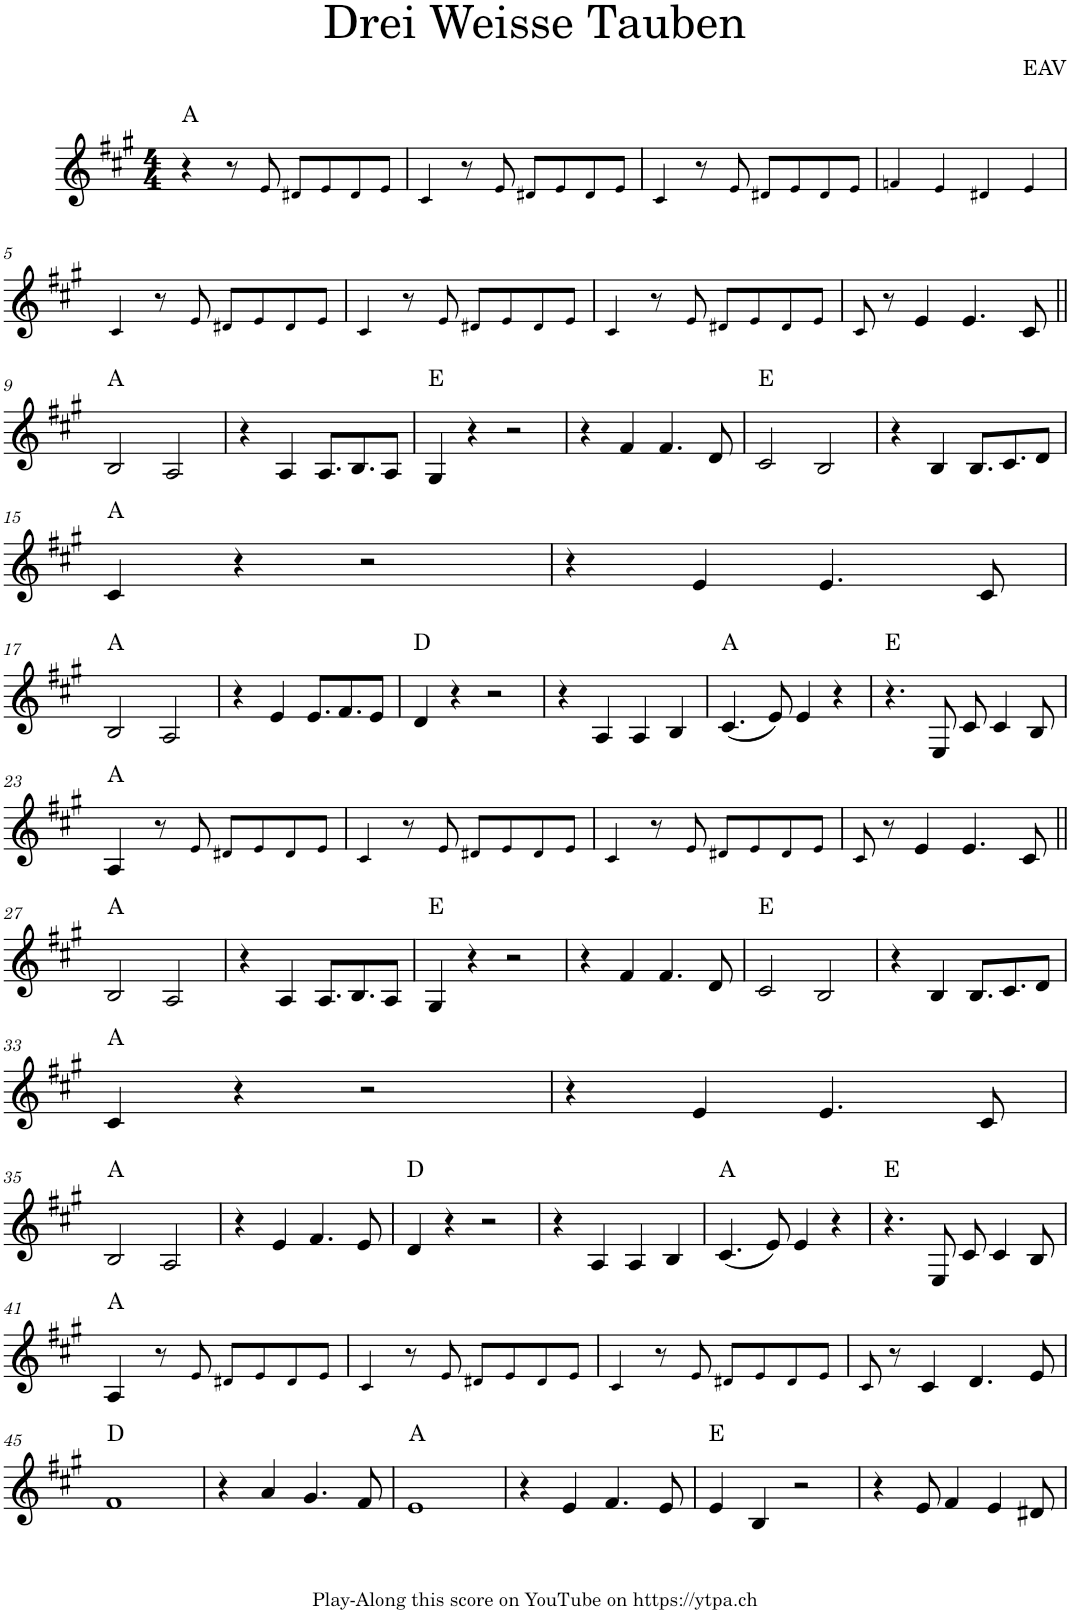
**kern	**harte
*part1	*part1
*staff1	*
*I"Piano	*
*I'Pno.	*
*clefG2	*
*k[f#c#g#]	*
*M4/4	*
=1	=1
4r	A:maj
8r	.
8e!/	.
8d#X!/L	.
8e!/	.
8d#!/	.
8e!/J	.
=2	=2
4c#!/	.
8r	.
8e!/	.
8d#X!/L	.
8e!/	.
8d#!/	.
8e!/J	.
=3	=3
4c#!/	.
8r	.
8e!/	.
8d#X!/L	.
8e!/	.
8d#!/	.
8e!/J	.
=4	=4
4fn!/	.
4e!/	.
4d#X!/	.
4e!/	.
!!LO:LB:g=z
=5	=5
4c#!/	.
8r	.
8e!/	.
8d#X!/L	.
8e!/	.
8d#!/	.
8e!/J	.
=6	=6
4c#!/	.
8r	.
8e!/	.
8d#X!/L	.
8e!/	.
8d#!/	.
8e!/J	.
=7	=7
4c#!/	.
8r	.
8e!/	.
8d#X!/L	.
8e!/	.
8d#!/	.
8e!/J	.
=8	=8
8c#!/	.
8r	.
4e/	.
4.e/	.
8c#/	.
!!LO:LB:g=z
=9||	=9||
2B/	A:maj
2A/	.
=10	=10
4r	.
4A/	.
8.A/L	.
8.B/	.
8A/J	.
=11	=11
4G#/	E:maj
4r	.
2r	.
=12	=12
4r	.
4f#/	.
4.f#/	.
8d/	.
=13	=13
2c#/	E:maj
2B/	.
=14	=14
4r	.
4B/	.
8.B/L	.
8.c#/	.
8d/J	.
!!LO:LB:g=z
=15	=15
4c#/	A:maj
4r	.
2r	.
=16	=16
4r	.
4e/	.
4.e/	.
8c#/	.
!!LO:LB:g=z
=17	=17
2B/	A:maj
2A/	.
=18	=18
4r	.
4e/	.
8.e/L	.
8.f#/	.
8e/J	.
=19	=19
4d/	D:maj
4r	.
2r	.
=20	=20
4r	.
4A/	.
4A/	.
4B/	.
=21	=21
(4.c#/	A:maj
8e/)	.
4e/	.
4r	.
=22	=22
4.r	E:maj
8E/	.
8c#/	.
4c#/	.
8B/	.
!!LO:LB:g=z
=23	=23
4A/	A:maj
8r	.
8e!/	.
8d#X!/L	.
8e!/	.
8d#!/	.
8e!/J	.
=24	=24
4c#!/	.
8r	.
8e!/	.
8d#X!/L	.
8e!/	.
8d#!/	.
8e!/J	.
=25	=25
4c#!/	.
8r	.
8e!/	.
8d#X!/L	.
8e!/	.
8d#!/	.
8e!/J	.
=26	=26
8c#!/	.
8r	.
4e/	.
4.e/	.
8c#/	.
!!LO:LB:g=z
=27||	=27||
2B/	A:maj
2A/	.
=28	=28
4r	.
4A/	.
8.A/L	.
8.B/	.
8A/J	.
=29	=29
4G#/	E:maj
4r	.
2r	.
=30	=30
4r	.
4f#/	.
4.f#/	.
8d/	.
=31	=31
2c#/	E:maj
2B/	.
=32	=32
4r	.
4B/	.
8.B/L	.
8.c#/	.
8d/J	.
!!LO:LB:g=z
=33	=33
4c#/	A:maj
4r	.
2r	.
=34	=34
4r	.
4e/	.
4.e/	.
8c#/	.
!!LO:LB:g=z
=35	=35
2B/	A:maj
2A/	.
=36	=36
4r	.
4e/	.
4.f#/	.
8e/	.
=37	=37
4d/	D:maj
4r	.
2r	.
=38	=38
4r	.
4A/	.
4A/	.
4B/	.
=39	=39
(4.c#/	A:maj
8e/)	.
4e/	.
4r	.
=40	=40
4.r	E:maj
8E/	.
8c#/	.
4c#/	.
8B/	.
!!LO:LB:g=z
=41	=41
4A/	A:maj
8r	.
8e!/	.
8d#X!/L	.
8e!/	.
8d#!/	.
8e!/J	.
=42	=42
4c#!/	.
8r	.
8e!/	.
8d#X!/L	.
8e!/	.
8d#!/	.
8e!/J	.
=43	=43
4c#!/	.
8r	.
8e!/	.
8d#X!/L	.
8e!/	.
8d#!/	.
8e!/J	.
=44	=44
8c#!/	.
8r	.
4c#/	.
4.d/	.
8e/	.
!!LO:LB:g=z
=45	=45
1f#	D:maj
=46	=46
4r	.
4a/	.
4.g#/	.
8f#/	.
=47	=47
1e	A:maj
=48	=48
4r	.
4e/	.
4.f#/	.
8e/	.
=49	=49
4e/	E:maj
4B/	.
2r	.
=50	=50
4r	.
8e/	.
4f#/	.
4e/	.
8d#X/	.
=	=
*-	*-
